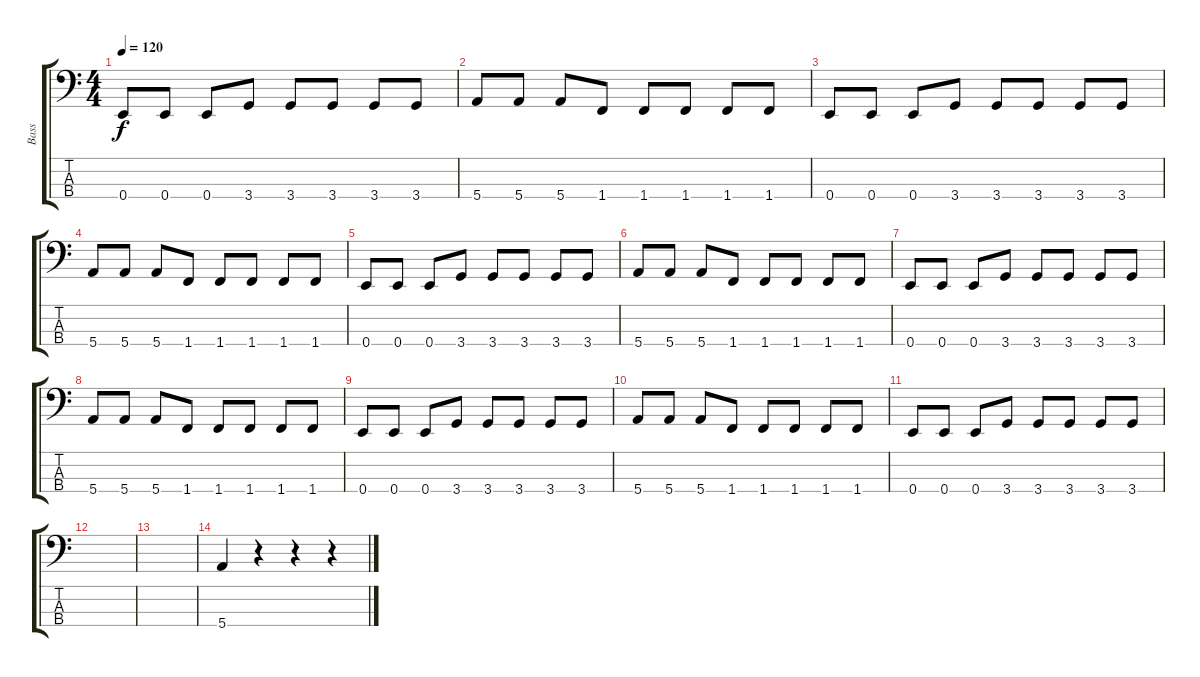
\track ("Bass" "Bass") {instrument electricbassfinger}
\staff {score tabs}
\tuning (G2 D2 A1 E1) {hide}
\ts (4 4)
\tempo 120
\clef f4
\ks c
0.4.8{dy f} 0.4.8 0.4.8 3.4.8 3.4.8 3.4.8 3.4.8 3.4.8 |
5.4.8 5.4.8 5.4.8 1.4.8 1.4.8 1.4.8 1.4.8 1.4.8 |
0.4.8 0.4.8 0.4.8 3.4.8 3.4.8 3.4.8 3.4.8 3.4.8 |
5.4.8 5.4.8 5.4.8 1.4.8 1.4.8 1.4.8 1.4.8 1.4.8 |
0.4.8 0.4.8 0.4.8 3.4.8 3.4.8 3.4.8 3.4.8 3.4.8 |
5.4.8 5.4.8 5.4.8 1.4.8 1.4.8 1.4.8 1.4.8 1.4.8 |
0.4.8 0.4.8 0.4.8 3.4.8 3.4.8 3.4.8 3.4.8 3.4.8 |
5.4.8 5.4.8 5.4.8 1.4.8 1.4.8 1.4.8 1.4.8 1.4.8 |
0.4.8 0.4.8 0.4.8 3.4.8 3.4.8 3.4.8 3.4.8 3.4.8 |
5.4.8 5.4.8 5.4.8 1.4.8 1.4.8 1.4.8 1.4.8 1.4.8 |
0.4.8 0.4.8 0.4.8 3.4.8 3.4.8 3.4.8 3.4.8 3.4.8 |
|
|
5.4.4 r.4 r.4 r.4
